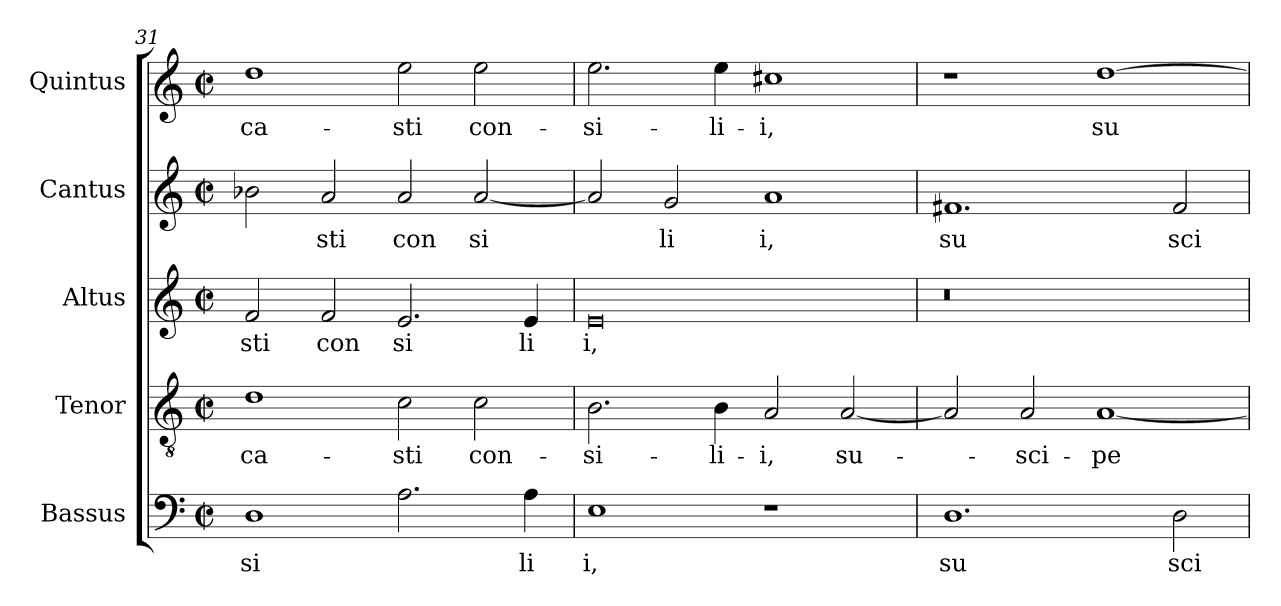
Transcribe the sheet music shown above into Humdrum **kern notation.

**kern	**text	**kern	**text	**kern	**text	**kern	**text	**kern	**text
*part5	*part5	*part4	*part4	*part3	*part3	*part2	*part2	*part1	*part1
*staff5	*staff5	*staff4	*staff4	*staff3	*staff3	*staff2	*staff2	*staff1	*staff1
*I"Bassus	*	*I"Tenor	*	*I"Altus	*	*I"Cantus	*	*I"Quintus	*
!!LO:LB:g=z
*clefF4	*	*clefGv2	*	*clefG2	*	*clefG2	*	*clefG2	*
*M2/2	*	*M2/2	*	*M2/2	*	*M2/2	*	*M2/2	*
*met(c|)	*	*met(c|)	*	*met(c|)	*	*met(c|)	*	*met(c|)	*
=31	=31	=31	=31	=31	=31	=31	=31	=31	=31
!	!LO:LY:b:cj	!	!LO:LY:b:cj	!	!LO:LY:b:cj	!	!	!	!LO:LY:b:cj
1D	si	1d	ca-	2f/	sti	2b-X\	.	1dd	ca-
!	!	!	!	!	!LO:LY:b:cj	!	!LO:LY:b:cj	!	!
.	.	.	.	2f/	con	2a/	sti	.	.
!	!	!	!LO:LY:b:cj	!	!LO:LY:b:cj	!	!LO:LY:b:cj	!	!LO:LY:b:cj
2.A\	.	2c\	-sti	2.e/	si	2a/	con	2ee\	-sti
!	!	!	!LO:LY:b:cj	!	!	!	!LO:LY:b:cj	!	!LO:LY:b:cj
.	.	2c\	con-	.	.	[<2a/	si	2ee\	con-
!	!LO:LY:b:cj	!	!	!	!LO:LY:b:cj	!	!	!	!
4A\	li	.	.	4e/	li	.	.	.	.
=32	=32	=32	=32	=32	=32	=32	=32	=32	=32
!	!LO:LY:b:cj	!	!LO:LY:b:cj	!	!LO:LY:b:cj	!	!	!	!LO:LY:b:cj
1E	i,	2.B\	-si-	0e	i,	2a/]	.	2.ee\	-si-
!	!	!	!	!	!	!	!LO:LY:b:cj	!	!
.	.	.	.	.	.	2g/	li	.	.
!	!	!	!LO:LY:b:cj	!	!	!	!	!	!LO:LY:b:cj
.	.	4B\	-li-	.	.	.	.	4ee\	-li-
!	!	!	!LO:LY:b:cj	!	!	!	!LO:LY:b:cj	!	!LO:LY:b:cj
1r	.	2A/	-i,	.	.	1a	i,	1cc#X	-i,
!	!	!	!LO:LY:b:cj	!	!	!	!	!	!
.	.	[<2A/	su-	.	.	.	.	.	.
=33	=33	=33	=33	=33	=33	=33	=33	=33	=33
!	!LO:LY:b:cj	!	!	!	!	!	!LO:LY:b:cj	!	!
1.D	su	2A/]	.	0r	.	1.f#X	su	1r	.
!	!	!	!LO:LY:b:cj	!	!	!	!	!	!
.	.	2A/	-sci-	.	.	.	.	.	.
!	!	!	!LO:LY:b:cj	!	!	!	!	!	!LO:LY:b:cj
.	.	[<1A	-pe	.	.	.	.	[>1dd	su-
!	!LO:LY:b:cj	!	!	!	!	!	!LO:LY:b:cj	!	!
2D\	sci	.	.	.	.	2f#/	sci	.	.
=	=	=	=	=	=	=	=	=	=
*-	*-	*-	*-	*-	*-	*-	*-	*-	*-
